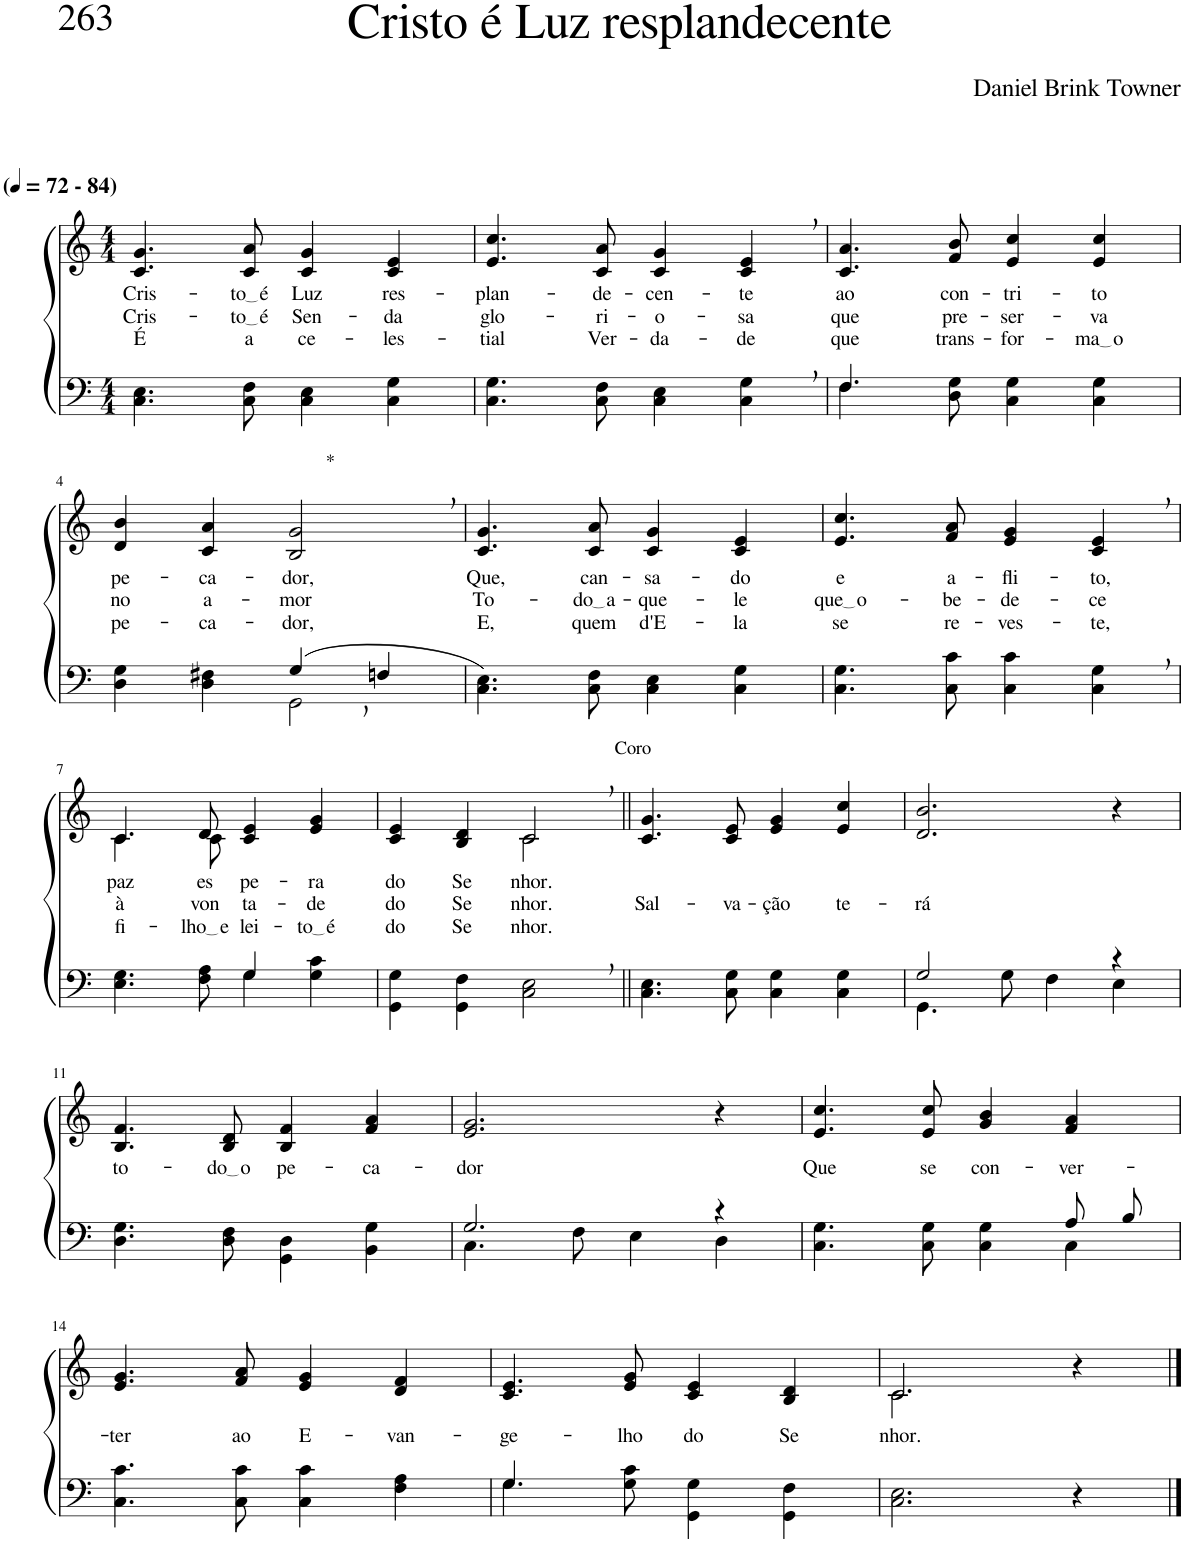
**kern	**kern	**text	**text	**text
*part2	*part1	*part1	*part1	*part1
*staff2	*staff1	*staff1	*staff1	*staff1
*I"Parte III e IV	*I"Parte I e II	*	*	*
*clefF4	*clefG2	*	*	*
*Trd-1c-2	*Trd-1c-2	*	*	*
*k[]	*k[]	*	*	*
*M4/4	*M4/4	*	*	*
*MM72	*MM72	*	*	*
=1	=1	=1	=1	=1
!	!LO:TX:a:B:t=(	!	!	!
!	!LO:TX:a:B:t=- 84)	!	!	!
!	!	!LO:LY:b	!LO:LY:b	!LO:LY:b
4.C\ 4.E\	4.c/ 4.g/	Cris-	Cris-	É
!	!	!LO:LY:b	!LO:LY:b	!LO:LY:b
8C\ 8F\	8c/ 8a/	to é	to é	a
!	!	!LO:LY:b	!LO:LY:b	!LO:LY:b
4C\ 4E\	4c/ 4g/	Luz	Sen-	ce-
!	!	!LO:LY:b	!LO:LY:b	!LO:LY:b
4C\ 4G\	4c/ 4e/	res-	-da	-les-
=2	=2	=2	=2	=2
!	!	!LO:LY:b	!LO:LY:b	!LO:LY:b
4.C\ 4.G\	4.e/ 4.cc/	-plan-	glo-	-tial
!	!	!LO:LY:b	!LO:LY:b	!LO:LY:b
8C\ 8F\	8c/ 8a/	-de-	-ri-	Ver-
!	!	!LO:LY:b	!LO:LY:b	!LO:LY:b
4C\ 4E\	4c/ 4g/	-cen-	-o-	-da-
!	!	!LO:LY:b	!LO:LY:b	!LO:LY:b
4C\, 4G\,	4c/, 4e/,	-te	-sa	-de
=3	=3	=3	=3	=3
*^	*	*	*	*
!	!	!	!LO:LY:b	!LO:LY:b	!LO:LY:b
4.F/	4.F\	4.c/ 4.a/	ao	que	que
!	!	!	!LO:LY:b	!LO:LY:b	!LO:LY:b
2ryy	8D\ 8G\	8f/ 8b/	con-	pre-	trans-
!	!	!	!LO:LY:b	!LO:LY:b	!LO:LY:b
.	4C\ 4G\	4e/ 4cc/	-tri-	-ser-	-for-
!	!	!	!LO:LY:b	!LO:LY:b	!LO:LY:b
.	4C\ 4G\	4e/ 4cc/	-to	-va	ma o
8ryy	.	.	.	.	.
!!LO:LB:g=z
=4	=4	=4	=4	=4	=4
!	!	!	!LO:LY:b	!LO:LY:b	!LO:LY:b
2ryy	4D\ 4G\	4d/ 4b/	pe-	no	pe-
!	!	!	!LO:LY:b	!LO:LY:b	!LO:LY:b
.	4D\ 4F#X\	4c/ 4a/	-ca-	a-	-ca-
!	!	!LO:TX:a:t=*	!	!	!
!	!	!	!LO:LY:b	!LO:LY:b	!LO:LY:b
(4G,/	2GG\	2B/, 2g/,	-dor,	-mor	-dor,
4Fn/	.	.	.	.	.
*v	*v	*	*	*	*
=5	=5	=5	=5	=5
!	!	!LO:LY:b	!LO:LY:b	!LO:LY:b
4.C\ 4.E\)	4.c/ 4.g/	Que,	To-	E,
!	!	!LO:LY:b	!LO:LY:b	!LO:LY:b
8C\ 8F\	8c/ 8a/	can-	do a	quem
!	!	!LO:LY:b	!LO:LY:b	!LO:LY:b
4C\ 4E\	4c/ 4g/	-sa-	-que-	d'E-
!	!	!LO:LY:b	!LO:LY:b	!LO:LY:b
4C\ 4G\	4c/ 4e/	-do	-le	-la
=6	=6	=6	=6	=6
!	!	!LO:LY:b	!LO:LY:b	!LO:LY:b
4.C\ 4.G\	4.e/ 4.cc/	e	que o	se
!	!	!LO:LY:b	!LO:LY:b	!LO:LY:b
8C\ 8c\	8f/ 8a/	a-	-be-	re-
!	!	!LO:LY:b	!LO:LY:b	!LO:LY:b
4C\ 4c\	4e/ 4g/	-fli-	-de-	-ves-
!	!	!LO:LY:b	!LO:LY:b	!LO:LY:b
4C\, 4G\,	4c/, 4e/,	-to,	-ce	-te,
!!LO:LB:g=z
=7	=7	=7	=7	=7
*^	*^	*	*	*
!	!	!	!	!LO:LY:b	!LO:LY:b	!LO:LY:b
4.E\ 4.G\	2ryy	4.c/	4.c\	paz	à	fi-
!	!	!	!	!LO:LY:b	!LO:LY:b	!LO:LY:b
8F\ 8A\	.	8d/	8c\	es-	von-	lho e
!	!	!	!	!LO:LY:b	!LO:LY:b	!LO:LY:b
4G\	4G/	4c/ 4e/	2ryy	-pe-	ta-	-lei-
!	!	!	!	!LO:LY:b	!LO:LY:b	!LO:LY:b
4G\ 4c\	4ryy	4e/ 4g/	.	-ra	-de	to é
=8	=8	=8	=8	=8	=8	=8
!	!	!	!	!LO:LY:b	!LO:LY:b	!LO:LY:b
*v	*v	*	*	*	*	*
4GG\ 4G\	4c/ 4e/	2ryy	do	do	do
!	!	!	!LO:LY:b	!LO:LY:b	!LO:LY:b
4GG\ 4F\	4B/ 4d/	.	Se-	Se-	Se-
!	!LO:TX:a:t=Coro	!	!	!	!
!	!	!	!LO:LY:b	!LO:LY:b	!LO:LY:b
2C\, 2E\,	2c,/	2c\	-nhor.	-nhor.	-nhor.
=9||	=9||	=9||	=9||	=9||	=9||
!	!	!	!	!LO:LY:b	!
*	*v	*v	*	*	*
4.C\ 4.E\	4.c/ 4.g/	.	Sal-	.
!	!	!	!LO:LY:b	!
8C\ 8G\	8c/ 8e/	.	-va-	.
!	!	!	!LO:LY:b	!
4C\ 4G\	4e/ 4g/	.	-ção	.
!	!	!	!LO:LY:b	!
4C\ 4G\	4e/ 4cc/	.	te-	.
=10	=10	=10	=10	=10
*^	*	*	*	*
!	!	!	!	!LO:LY:b	!
2G/	4.GG\	2.d/ 2.b/	.	-rá	.
.	8G\	.	.	.	.
4ryy	4F\	.	.	.	.
4r	4E\	4r	.	.	.
!!LO:LB:g=z
=11	=11	=11	=11	=11	=11
!	!	!	!LO:LY:b	!	!
*v	*v	*	*	*	*
4.D\ 4.G\	4.B/ 4.f/	to-	.	.
!	!	!LO:LY:b	!	!
8D\ 8F\	8B/ 8d/	do o	.	.
!	!	!LO:LY:b	!	!
4GG\ 4D\	4B/ 4f/	pe-	.	.
!	!	!LO:LY:b	!	!
4BB\ 4G\	4f/ 4a/	-ca-	.	.
=12	=12	=12	=12	=12
*^	*	*	*	*
!	!	!	!LO:LY:b	!	!
2.G/	4.C\	2.e/ 2.g/	-dor	.	.
.	8F\	.	.	.	.
.	4E\	.	.	.	.
4r	4D\	4r	.	.	.
=13	=13	=13	=13	=13	=13
!	!	!	!LO:LY:b	!	!
2ryy	4.C\ 4.G\	4.e/ 4.cc/	Que	.	.
!	!	!	!LO:LY:b	!	!
.	8C\ 8G\	8e/ 8cc/	se	.	.
!	!	!	!LO:LY:b	!	!
4ryy	4C\ 4G\	4g/ 4b/	con-	.	.
!	!	!	!LO:LY:b	!	!
8A/L	4C\	4f/ 4a/	-ver-	.	.
8B/J	.	.	.	.	.
*v	*v	*	*	*	*
!!LO:LB:g=z
=14	=14	=14	=14	=14
!	!	!LO:LY:b	!	!
4.C\ 4.c\	4.e/ 4.g/	-ter	.	.
!	!	!LO:LY:b	!	!
8C\ 8c\	8f/ 8a/	ao	.	.
!	!	!LO:LY:b	!	!
4C\ 4c\	4e/ 4g/	E-	.	.
!	!	!LO:LY:b	!	!
4F\ 4A\	4d/ 4f/	-van-	.	.
=15	=15	=15	=15	=15
*^	*	*	*	*
!	!	!	!LO:LY:b	!	!
4.G/	4.G\	4.c/ 4.e/	-ge-	.	.
!	!	!	!LO:LY:b	!	!
2ryy	8G\ 8c\	8e/ 8g/	-lho	.	.
!	!	!	!LO:LY:b	!	!
.	4GG\ 4G\	4c/ 4e/	do	.	.
!	!	!	!LO:LY:b	!	!
.	4GG\ 4F\	4B/ 4d/	Se-	.	.
8ryy	.	.	.	.	.
*v	*v	*	*	*	*
=16	=16	=16	=16	=16
*	*^	*	*	*
!	!	!	!LO:LY:b	!	!
2.C\ 2.E\	2.c/	2.c\	-nhor.	.	.
4r	4r	4ryy	.	.	.
*	*v	*v	*	*	*
==	==	==	==	==
*-	*-	*-	*-	*-
